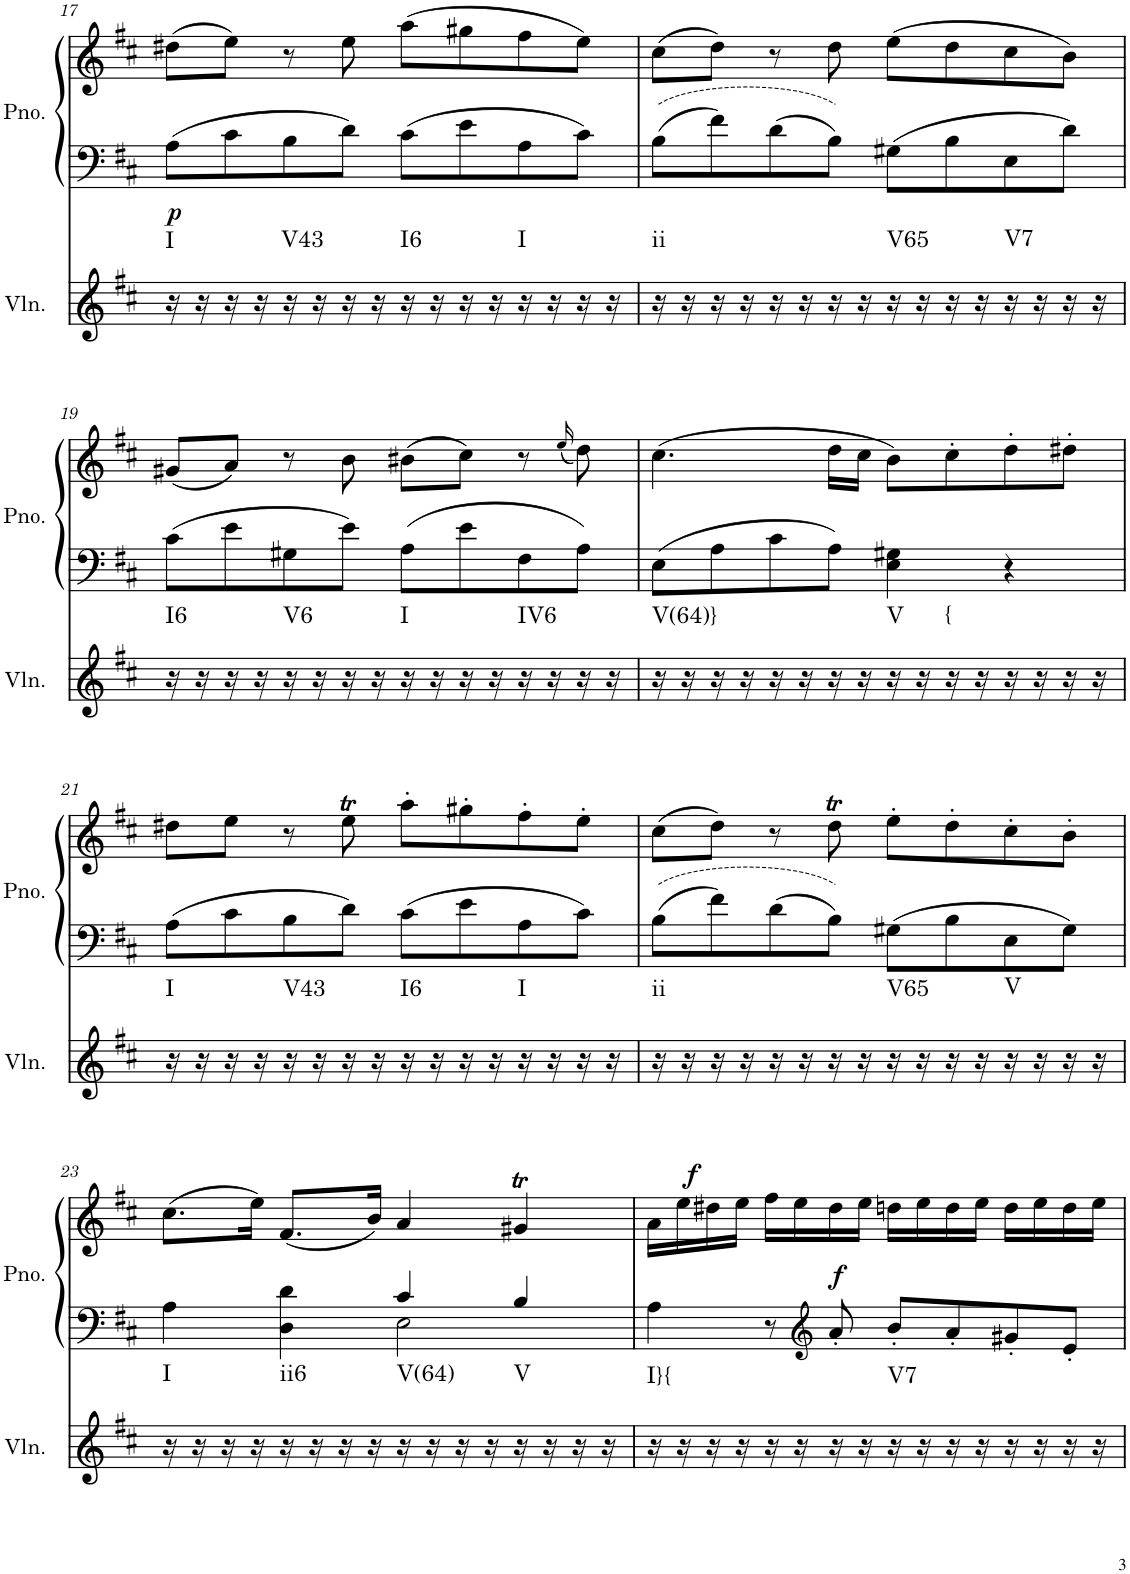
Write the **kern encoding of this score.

**kern	**harte	**kern	**kern	**dynam
*part2	*part2	*part1	*part1	*part1
*staff3	*	*staff2	*staff1	*staff1/2
*I"Violin	*	*I"Piano, Piano right	*	*
*I'Vln.	*	*I'Pno.	*	*
!!LO:PB:g=z
*clefG2	*	*clefF4	*clefG2	*
*k[f#c#]	*	*k[f#c#]	*k[f#c#]	*
*M4/4	*	*M4/4	*M4/4	*
*met(c)	*	*met(c)	*met(c)	*
=17	=17	=17	=17	=17
!	!LO:H:kt=I	!	!	!LO:DY:b=2
16r	N	8A\L	(8dd#X\L	p
16r	.	.	.	.
16r	.	8c#\	8ee\J)	.
16r	.	.	.	.
!	!LO:H:kt=V43	!	!	!
16r	N	8B\	8r	.
16r	.	.	.	.
16r	.	8d\J	8ee\	.
16r	.	.	.	.
!	!LO:H:kt=I6	!	!	!
16r	N	8c#\L	(8aa\L	.
16r	.	.	.	.
16r	.	8e\	8gg#X\	.
16r	.	.	.	.
!	!LO:H:kt=I	!	!	!
16r	N	8A\	8ff#\	.
16r	.	.	.	.
16r	.	8c#\J	8ee\J)	.
16r	.	.	.	.
=18	=18	=18	=18	=18
!	!LO:H:kt=ii	!	!	!
16r	N	8B\L	(8cc#\L	.
16r	.	.	.	.
16r	.	8f#\	8dd\J)	.
16r	.	.	.	.
16r	.	8d\	8r	.
16r	.	.	.	.
16r	.	8B\J	8dd\	.
16r	.	.	.	.
!	!LO:H:kt=V65	!	!	!
16r	N	8G#X\L	(8ee\L	.
16r	.	.	.	.
16r	.	8B\	8dd\	.
16r	.	.	.	.
!	!LO:H:kt=V7	!	!	!
16r	N	8E\	8cc#\	.
16r	.	.	.	.
16r	.	8d\J	8b\J)	.
16r	.	.	.	.
!!LO:LB:g=z
=19	=19	=19	=19	=19
!	!LO:H:kt=I6	!	!	!
16r	N	8c#\L	(8g#X/L	.
16r	.	.	.	.
16r	.	8e\	8a/J)	.
16r	.	.	.	.
!	!LO:H:kt=V6	!	!	!
16r	N	8G#X\	8r	.
16r	.	.	.	.
16r	.	8e\J	8b\	.
16r	.	.	.	.
!	!LO:H:kt=I	!	!	!
16r	N	8A\L	(8b#X\L	.
16r	.	.	.	.
16r	.	8e\	8cc#\J)	.
16r	.	.	.	.
!	!LO:H:kt=IV6	!	!	!
16r	N	8F#\	8r	.
16r	.	.	.	.
.	.	.	(16qee/	.
16r	.	8A\J	8dd\)	.
16r	.	.	.	.
=20	=20	=20	=20	=20
!	!LO:H:kt=V(64)}	!	!	!
16r	N	8E\L	(4.cc#\	.
16r	.	.	.	.
16r	.	8A\	.	.
16r	.	.	.	.
16r	.	8c#\	.	.
16r	.	.	.	.
16r	.	8A\J	16dd\LL	.
16r	.	.	16cc#\JJ	.
!	!LO:H:kt=V	!	!	!
16r	N	4E\ 4G#X\	8b\L)	.
16r	.	.	.	.
!	!LO:H:kt={	!	!	!
16r	N	.	8cc#'\	.
16r	.	.	.	.
16r	.	4r	8dd'\	.
16r	.	.	.	.
16r	.	.	8dd#X'\J	.
16r	.	.	.	.
!!LO:LB:g=z
=21	=21	=21	=21	=21
!	!LO:H:kt=I	!	!	!
16r	N	8A\L	8dd#X\L	.
16r	.	.	.	.
16r	.	8c#\	8ee\J	.
16r	.	.	.	.
!	!LO:H:kt=V43	!	!	!
16r	N	8B\	8r	.
16r	.	.	.	.
16r	.	8d\J	8eeT\	.
16r	.	.	.	.
!	!LO:H:kt=I6	!	!	!
16r	N	8c#\L	8aa'\L	.
16r	.	.	.	.
16r	.	8e\	8gg#X'\	.
16r	.	.	.	.
!	!LO:H:kt=I	!	!	!
16r	N	8A\	8ff#'\	.
16r	.	.	.	.
16r	.	8c#\J	8ee'\J	.
16r	.	.	.	.
=22	=22	=22	=22	=22
!	!LO:H:kt=ii	!	!	!
16r	N	8B\L	(8cc#\L	.
16r	.	.	.	.
16r	.	8f#\	8dd\J)	.
16r	.	.	.	.
16r	.	8d\	8r	.
16r	.	.	.	.
16r	.	8B\J	8ddT\	.
16r	.	.	.	.
!	!LO:H:kt=V65	!	!	!
16r	N	8G#X\L	8ee'\L	.
16r	.	.	.	.
16r	.	8B\	8dd'\	.
16r	.	.	.	.
!	!LO:H:kt=V	!	!	!
16r	N	8E\	8cc#'\	.
16r	.	.	.	.
16r	.	8G#\J	8b'\J	.
16r	.	.	.	.
!!LO:LB:g=z
=23	=23	=23	=23	=23
*	*	*^	*	*
!	!LO:H:kt=I	!	!	!	!
16r	N	4A\	2ryy	(8.cc#\L	.
16r	.	.	.	.	.
16r	.	.	.	.	.
16r	.	.	.	16ee\Jk)	.
!	!LO:H:kt=ii6	!	!	!	!
16r	N	4D\ 4d\	.	(8.f#/L	.
16r	.	.	.	.	.
16r	.	.	.	.	.
16r	.	.	.	16b/Jk)	.
!	!LO:H:kt=V(64)	!	!	!	!
16r	N	4c#/	2E\	4a/	.
16r	.	.	.	.	.
16r	.	.	.	.	.
16r	.	.	.	.	.
!	!LO:H:kt=V	!	!	!	!
16r	N	4B/	.	4g#Xt/	.
16r	.	.	.	.	.
16r	.	.	.	.	.
16r	.	.	.	.	.
*	*	*v	*v	*	*
=24	=24	=24	=24	=24
!	!LO:H:kt=I}{	!	!	!
16r	N	4A\	16a\LL	.
!	!	!	!	!LO:DY:a
16r	.	.	16ee\	f
16r	.	.	16dd#X\	.
16r	.	.	16ee\JJ	.
16r	.	8r	16ff#\LL	.
16r	.	.	16ee\	.
*	*	*clefG2	*	*
!	!	!	!	!LO:DY:a=2
16r	.	8a'/	16dd#\	f
16r	.	.	16ee\JJ	.
!	!LO:H:kt=V7	!	!	!
16r	N	8b'/L	16ddn\LL	.
16r	.	.	16ee\	.
16r	.	8a'/	16dd\	.
16r	.	.	16ee\JJ	.
16r	.	8g#X'/	16dd\LL	.
16r	.	.	16ee\	.
16r	.	8e'/J	16dd\	.
16r	.	.	16ee\JJ	.
=	=	=	=	=
*-	*-	*-	*-	*-
